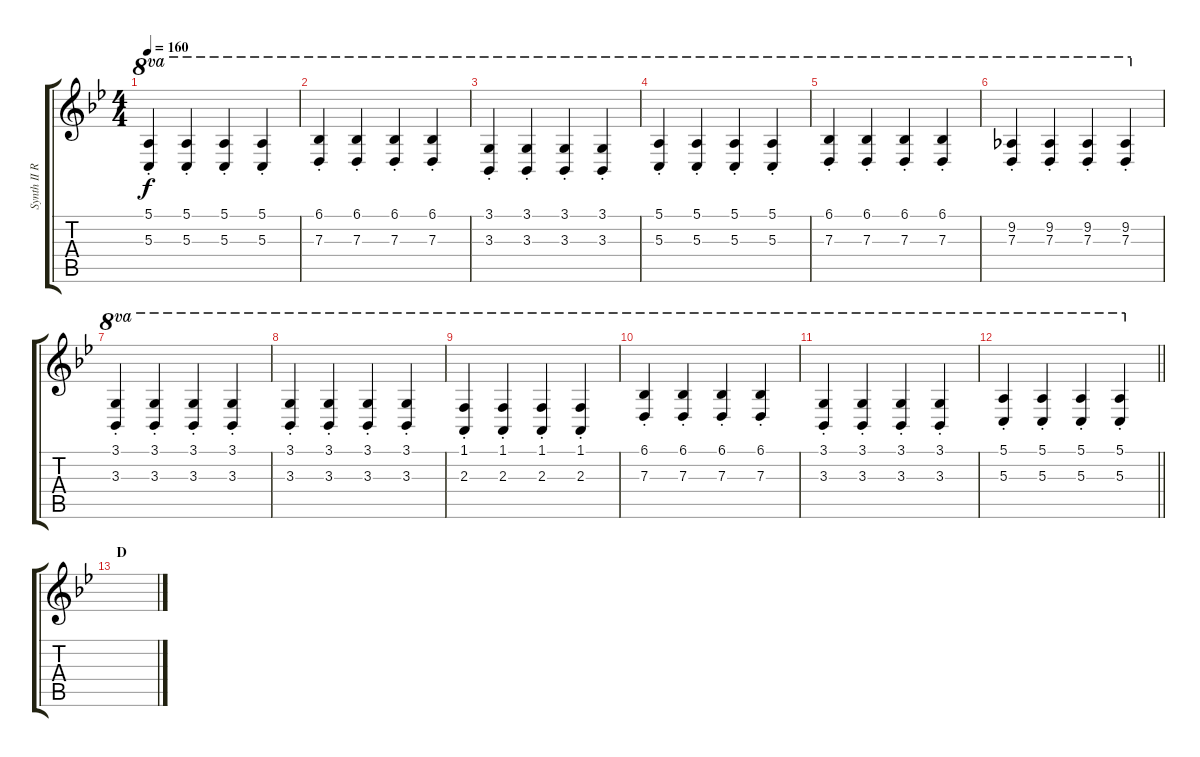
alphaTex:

\track ("Synth II Right (Kotobuki Tsumugi)" "Synth II R") {instrument electricpiano1}
\staff {score tabs}
\tuning (E4 B3 G3 D3 A2 E2) {hide}
\ts (4 4)
\tempo 160
\clef g2
\ks bb
(5.1{st} 5.3{st}).4{ot 8va dy f} (5.1{st} 5.3{st}).4{ot 8va} (5.1{st} 5.3{st}).4{ot 8va} (5.1{st} 5.3{st}).4{ot 8va} |
(6.1{st} 7.3{st}).4{ot 8va} (6.1{st} 7.3{st}).4{ot 8va} (6.1{st} 7.3{st}).4{ot 8va} (6.1{st} 7.3{st}).4{ot 8va} |
(3.1{st} 3.3{st}).4{ot 8va} (3.1{st} 3.3{st}).4{ot 8va} (3.1{st} 3.3{st}).4{ot 8va} (3.1{st} 3.3{st}).4{ot 8va} |
(5.1{st} 5.3{st}).4{ot 8va} (5.1{st} 5.3{st}).4{ot 8va} (5.1{st} 5.3{st}).4{ot 8va} (5.1{st} 5.3{st}).4{ot 8va} |
(6.1{st} 7.3{st}).4{ot 8va} (6.1{st} 7.3{st}).4{ot 8va} (6.1{st} 7.3{st}).4{ot 8va} (6.1{st} 7.3{st}).4{ot 8va} |
(9.2{st} 7.3{st}).4{ot 8va} (9.2{st} 7.3{st}).4{ot 8va} (9.2{st} 7.3{st}).4{ot 8va} (9.2{st} 7.3{st}).4{ot 8va} |
(3.1{st} 3.3{st}).4{ot 8va} (3.1{st} 3.3{st}).4{ot 8va} (3.1{st} 3.3{st}).4{ot 8va} (3.1{st} 3.3{st}).4{ot 8va} |
(3.1{st} 3.3{st}).4{ot 8va} (3.1{st} 3.3{st}).4{ot 8va} (3.1{st} 3.3{st}).4{ot 8va} (3.1{st} 3.3{st}).4{ot 8va} |
(1.1{st} 2.3{st}).4{ot 8va} (1.1{st} 2.3{st}).4{ot 8va} (1.1{st} 2.3{st}).4{ot 8va} (1.1{st} 2.3{st}).4{ot 8va} |
(6.1{st} 7.3{st}).4{ot 8va} (6.1{st} 7.3{st}).4{ot 8va} (6.1{st} 7.3{st}).4{ot 8va} (6.1{st} 7.3{st}).4{ot 8va} |
(3.1{st} 3.3{st}).4{ot 8va} (3.1{st} 3.3{st}).4{ot 8va} (3.1{st} 3.3{st}).4{ot 8va} (3.1{st} 3.3{st}).4{ot 8va} |
\barLineRight lightlight
(5.1{st} 5.3{st}).4{ot 8va} (5.1{st} 5.3{st}).4{ot 8va} (5.1{st} 5.3{st}).4{ot 8va} (5.1{st} 5.3{st}).4{ot 8va} |
\section ("" "D")
